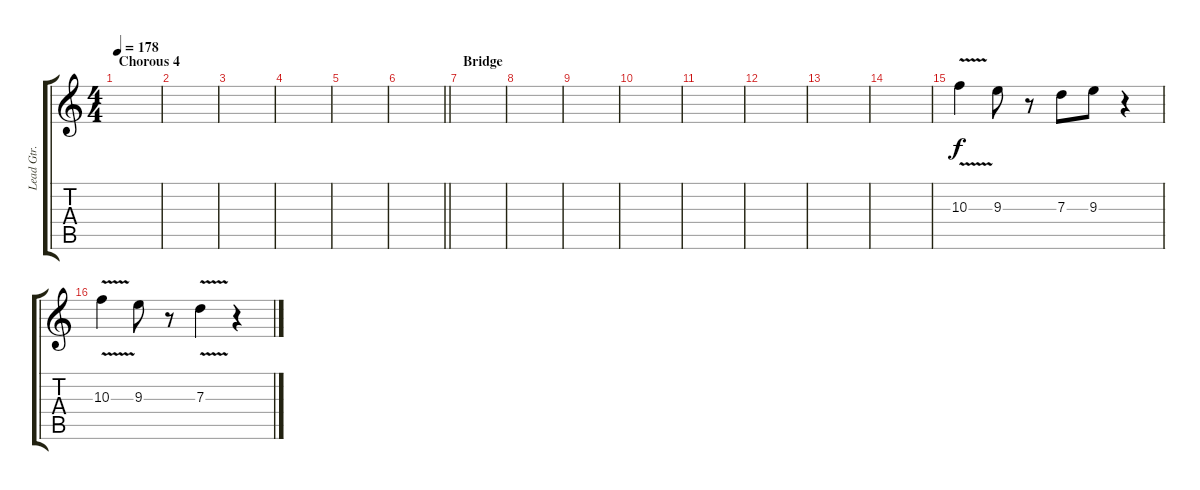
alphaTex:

\track ("Lead Gtr." "Lead Gtr.") {instrument distortionguitar}
\staff {score tabs}
\tuning (E4 B3 G3 D3 A2 D2) {hide}
\ts (4 4)
\section ("" "Chorous 4")
\tempo 178
\clef g2
\ks c
|
|
|
|
|
\barLineRight lightlight
|
\section ("" "Bridge")
|
|
|
|
|
|
|
|
10.3{v}.4{volume 10} 9.3.8 r.8 7.3.8 9.3.8 r.4 |
10.3{v}.4 9.3.8 r.8 7.3{v}.4 r.4
